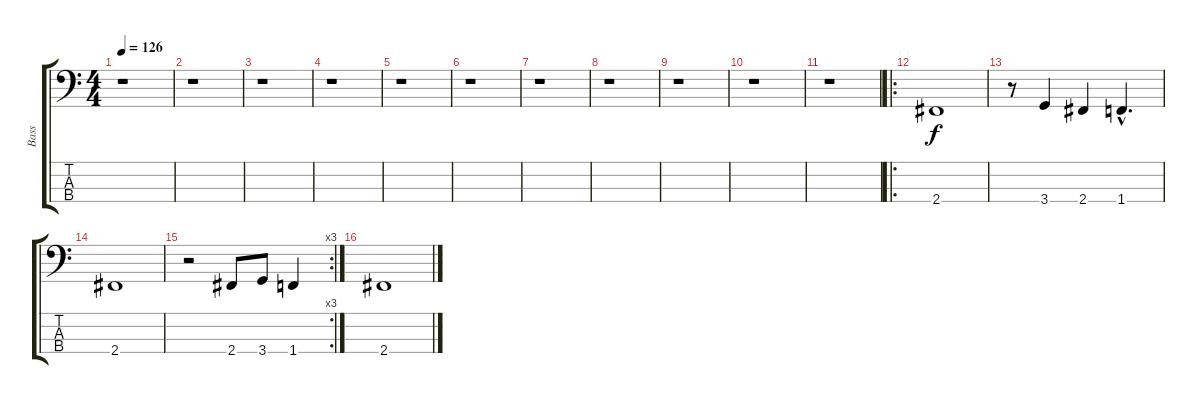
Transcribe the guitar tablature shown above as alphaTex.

\track ("Bass" "Bass") {instrument electricbasspick}
\staff {score tabs}
\tuning (G2 D2 A1 E1) {hide}
\ts (4 4)
\tempo 126
\clef f4
\ks c
r.1{dy f} |
r.1 |
r.1 |
r.1 |
r.1 |
r.1 |
r.1 |
r.1 |
r.1 |
r.1 |
r.1 |
\ro
2.4.1 |
r.8 3.4.4 2.4.4 1.4{hac}.4{d} |
2.4.1 |
\rc 3
r.2 2.4.8 3.4.8 1.4.4 |
2.4.1
